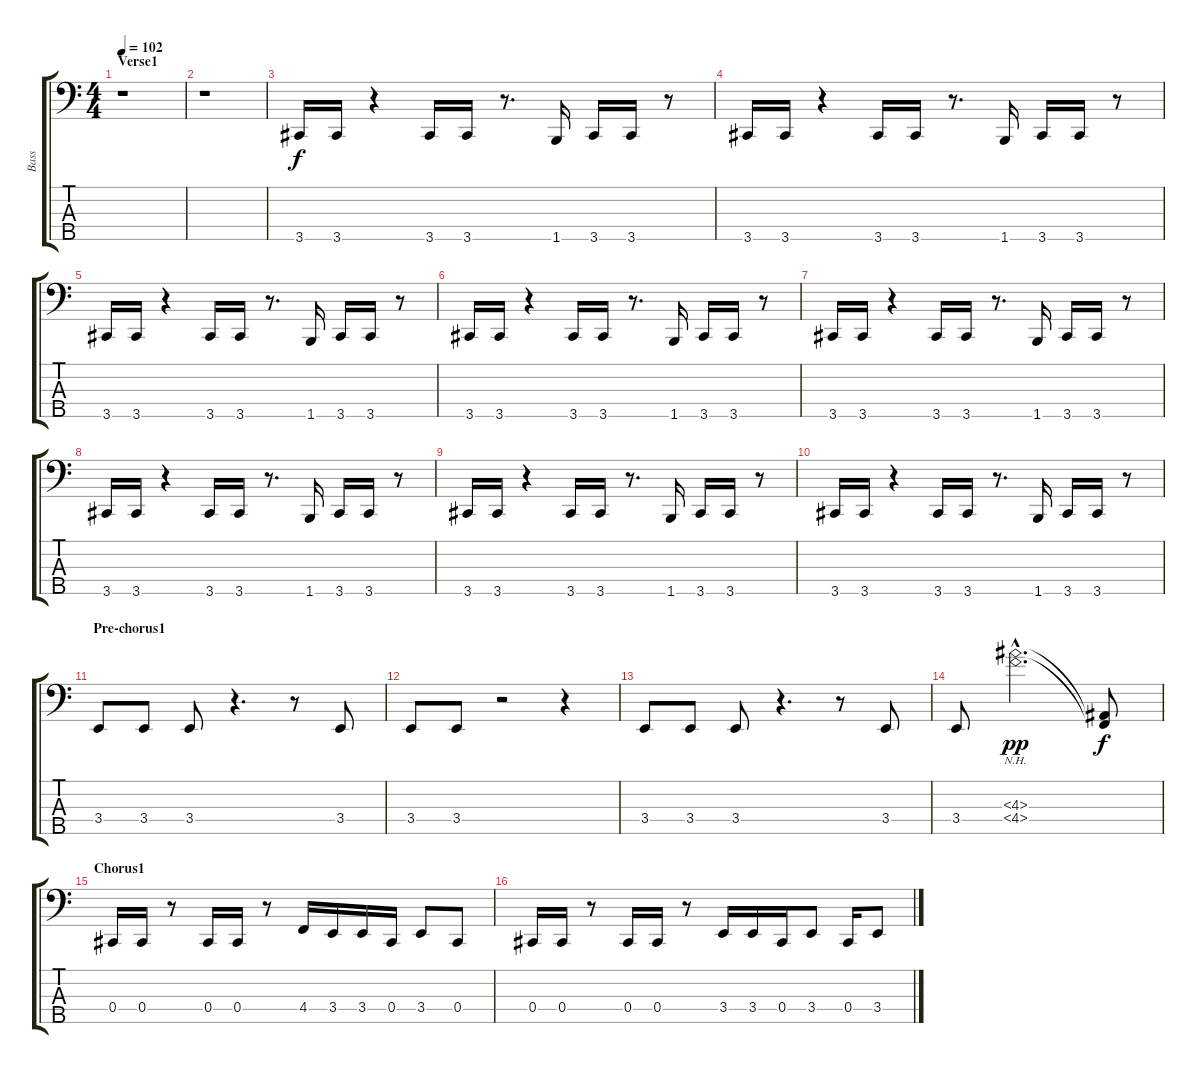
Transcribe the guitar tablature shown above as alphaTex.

\track ("Bass" "Bass") {instrument electricbassfinger}
\staff {score tabs}
\tuning (E2 B1 Gb1 Db1 Bb0) {hide}
\ts (4 4)
\section ("" "Verse1")
\tempo 102
\clef f4
\ks c
r.1{dy f} |
r.1 |
3.5.16 3.5.16 r.4 3.5.16 3.5.16 r.8{d} 1.5.16 3.5.16 3.5.16 r.8 |
3.5.16 3.5.16 r.4 3.5.16 3.5.16 r.8{d} 1.5.16 3.5.16 3.5.16 r.8 |
3.5.16 3.5.16 r.4 3.5.16 3.5.16 r.8{d} 1.5.16 3.5.16 3.5.16 r.8 |
3.5.16 3.5.16 r.4 3.5.16 3.5.16 r.8{d} 1.5.16 3.5.16 3.5.16 r.8 |
3.5.16 3.5.16 r.4 3.5.16 3.5.16 r.8{d} 1.5.16 3.5.16 3.5.16 r.8 |
3.5.16 3.5.16 r.4 3.5.16 3.5.16 r.8{d} 1.5.16 3.5.16 3.5.16 r.8 |
3.5.16 3.5.16 r.4 3.5.16 3.5.16 r.8{d} 1.5.16 3.5.16 3.5.16 r.8 |
3.5.16 3.5.16 r.4 3.5.16 3.5.16 r.8{d} 1.5.16 3.5.16 3.5.16 r.8 |
\section ("" "Pre-chorus1")
3.4.8 3.4.8 3.4.8 r.4{d} r.8 3.4.8 |
3.4.8 3.4.8 r.2 r.4 |
3.4.8 3.4.8 3.4.8 r.4{d} r.8 3.4.8 |
3.4.8 (4.3{nh hac} 4.4{nh hac}).2{d dy pp} (4.3{t} 4.4{t}).8{dy f} |
\section ("" "Chorus1")
0.4.16 0.4.16 r.8 0.4.16 0.4.16 r.8 4.4.16 3.4.16 3.4.16 0.4.16 3.4.8 0.4.8 |
0.4.16 0.4.16 r.8 0.4.16 0.4.16 r.8 3.4.16 3.4.16 0.4.16 3.4.8 0.4.16 3.4.8
